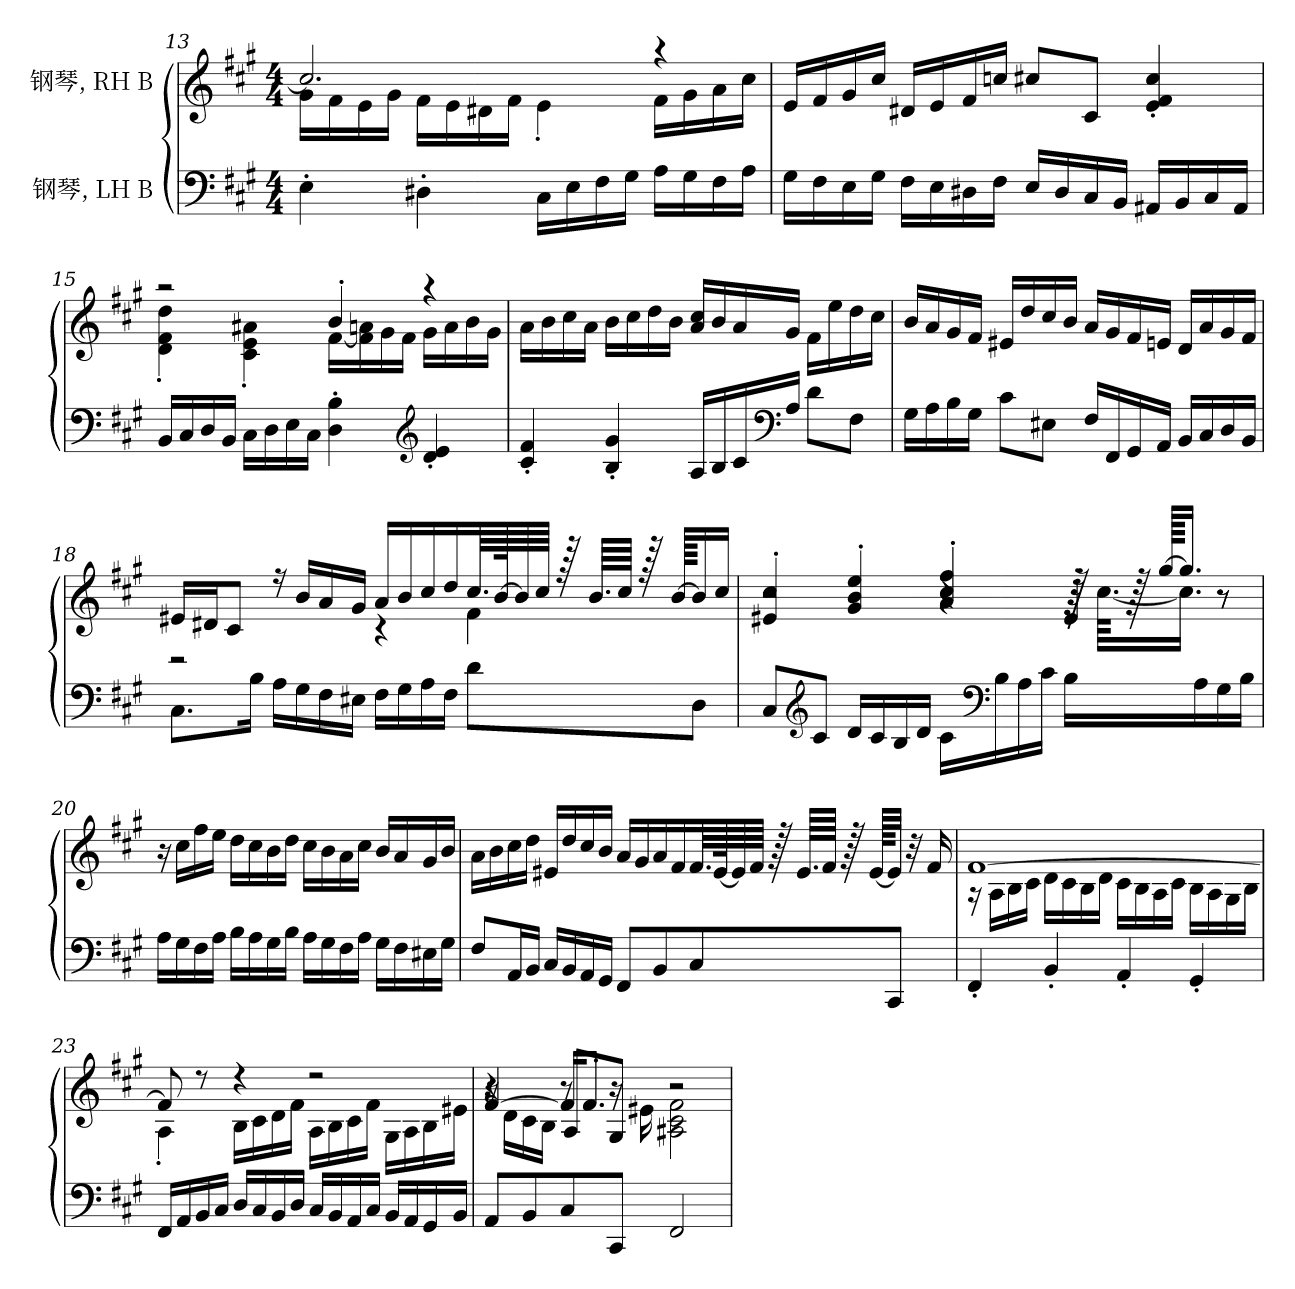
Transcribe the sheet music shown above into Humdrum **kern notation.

**kern	**kern
*part2	*part1
*staff2	*staff1
*I"钢琴, LH B	*I"钢琴, RH B
*clefF4	*clefG2
*k[f#c#g#]	*k[f#c#g#]
*M4/4	*M4/4
=13	=13
*	*^
4E'\	2.cc#/]	16g#\LL
.	.	16f#\
.	.	16e\
.	.	16g#\JJ
4D#X'\	.	16f#\LL
.	.	16e\
.	.	16d#X\
.	.	16f#\JJ
16C#\LL	.	4e'\
16E\	.	.
16F#\	.	.
16G#\JJ	.	.
16A\LL	4r	16f#\LL
16G#\	.	16g#\
16F#\	.	16a\
16A\JJ	.	16cc#\JJ
*	*v	*v
!!LO:LB:g=z
=14	=14
16G#\LL	16e/LL
16F#\	16f#/
16E\	16g#/
16G#\JJ	16cc#/JJ
16F#\LL	16d#X/LL
16E\	16e/
16D#X\	16f#/
16F#\JJ	16ccn/JJ
16E/LL	8cc#X/L
16D#/	.
16C#/	8c#/J
16BB/JJ	.
16AA#X/LL	4e/' 4f#/' 4cc#/'
16BB/	.
16C#/	.
16AA#/JJ	.
=15	=15
*	*^
16BB/LL	2r	4d\' 4f#\' 4dd\'
16C#/	.	.
16D/	.	.
16BB/JJ	.	.
16C#\LL	.	4c#\' 4e\' 4a#X\'
16D\	.	.
16E\	.	.
16C#\JJ	.	.
4D\' 4B\'	4b'/	[16f#\LL
.	.	16f#\] 16an\
.	.	16g#\
.	.	16f#\JJ
*clefG2	*	*
4d/' 4e/'	4r	16g#\LL
.	.	16a\
.	.	16b\
.	.	16g#\JJ
*	*v	*v
!!LO:LB:g=z
=16	=16
4c#/' 4f#/'	16a\LL
.	16b\
.	16cc#\
.	16a\JJ
4B/' 4g#/'	16b\LL
.	16cc#\
.	16dd\
.	16b\JJ
16A/LL	16a/ 16cc#/LL
16B/	16b/
16c#/	16a/
*clefF4	*
16A/JJ	16g#/JJ
8d\L	16f#\LL
.	16ee\
8F#\J	16dd\
.	16cc#\JJ
=17	=17
16G#\LL	16b/LL
16A\	16a/
16B\	16g#/
16G#\JJ	16f#/JJ
8c#\L	16e#X/LL
.	16dd/
8E#X\J	16cc#/
.	16b/JJ
16F#/LL	16a/LL
16FF#/	16g#/
16GG#/	16f#/
16AA/JJ	16en/JJ
16BB/LL	16d/LL
16C#/	16a/
16D/	16g#/
16BB/JJ	16f#/JJ
!!LO:LB:g=z
=18	=18
*	*^
8.C#\L	16e#X/LL	2r
.	16d#X/J	.
.	8c#/J	.
16B\Jk	.	.
16A\LL	16r	.
16G#\	16b/LL	.
16F#\	16a/	.
16E#X\JJ	16g#/JJ	.
16F#\LL	16a/LL	4r
16G#\	16b/	.
16A\	16cc#/	.
16F#\JJ	16dd/	.
8d\L	64.cc#/LL	4f#\
.	[128b/K	.
.	64b/]	.
.	64cc#/JJJJ	.
.	128r	.
.	64.b/LLLL	.
.	64cc#/JJJJ	.
.	128r	.
.	[128b/KKKLL	.
8D\J	16b/]	.
.	16cc#/JJ	.
!!LO:LB:g=z
=19	=19	=19
*	*	*^
8C#/L	4e#X/' 4cc#/'	2r	2r
*clefG2	*	*	*
8c#/J	.	.	.
16d/LL	4g#/' 4b/' 4ee/'	.	.
16c#/	.	.	.
16B/	.	.	.
16d/JJ	.	.	.
16c#\LL	4a/' 4cc#/' 4ff#/'	4r	4r
*clefF4	*	*	*
16B\	.	.	.
16A\	.	.	.
16c#\JJ	.	.	.
16B\LL	64r	128r	4e#'/
.	.	[64.cc#\KKLL	.
.	128r	.	.
.	[128gg#/KKKLL	.	.
.	16.gg#/JJ]	16.cc#\JJ]	.
16A\	.	.	.
16G#\	8r	8r	.
16B\JJ	.	.	.
*	*v	*v	*v
=20	=20
16A\LL	16r
16G#\	16cc#\LL
16F#\	16ff#\
16A\JJ	16ee\JJ
16B\LL	16dd\LL
16A\	16cc#\
16G#\	16b\
16B\JJ	16dd\JJ
16A\LL	16cc#\LL
16G#\	16b\
16F#\	16a\
16A\JJ	16cc#\JJ
16G#\LL	16b/LL
16F#\	16a/
16E#X\	16g#/
16G#\JJ	16b/JJ
!!LO:LB:g=z
=21	=21
8F#/L	16a\LL
.	16b\
16AA/L	16cc#\
16BB/JJ	16dd\JJ
16C#/LL	16e#X/LL
16BB/	16dd/
16AA/	16cc#/
16GG#/JJ	16b/JJ
8FF#/L	16a/LL
.	16g#/
8BB/	16a/
.	16f#/
8C#/	64.f#/LL
.	[128e#/K
.	64e#/]
.	64f#/JJJJ
.	128r
.	64.e#/LLLL
.	64f#/JJJJ
.	128r
.	[128e#/KKLLL
8CC#/J	32e#/JJJ]
.	32r
.	16f#/
!!LO:PB:g=z
=22	=22
*	*^
4FF#'/	[1f#	16r
.	.	16A\LL
.	.	16B\
.	.	16c#\JJ
4BB'/	.	16d\LL
.	.	16c#\
.	.	16B\
.	.	16d\JJ
4AA'/	.	16c#\LL
.	.	16B\
.	.	16A\
.	.	16c#\JJ
4GG#'/	.	16B\LL
.	.	16A\
.	.	16G#\
.	.	16B\JJ
=23	=23	=23
16FF#/LL	8f#/]	4A'\
16AA/	.	.
16BB/	8r	.
16C#/JJ	.	.
16D/LL	4r	16B\LL
16C#/	.	16c#\
16BB/	.	16d\
16D/JJ	.	16f#\JJ
*	*MM93	*
16C#/LL	2r	16A\LL
16BB/	.	16B\
16AA/	.	16c#\
16C#/JJ	.	16f#\JJ
*	*MM91	*
16BB/LL	.	16G#\LL
16AA/	.	16A\
16GG#/	.	16B\
16BB/JJ	.	16e#X\JJ
*	*v	*v
!!LO:LB:g=z
=24	=24
*	*MM89
*	*^
*	*	*^
8AA/L	[4f#/	16r	4r
.	.	16d\LL	.
*	*MM85	*	*
8BB/	.	16c#\	.
.	.	16B\JJ	.
*	*MM80	*	*
8C#/	16f#/KL]	8r	8A/L
.	8.f#'/J	.	.
*	*MM69	*	*
8CC#/J	.	16r	8G#/J
.	.	16e#X\	.
*	*MM50	*	*
2FF#/	2r	2A#X\ 2c#\ 2f#\	2r
*	*v	*v	*v
=	=
*-	*-
